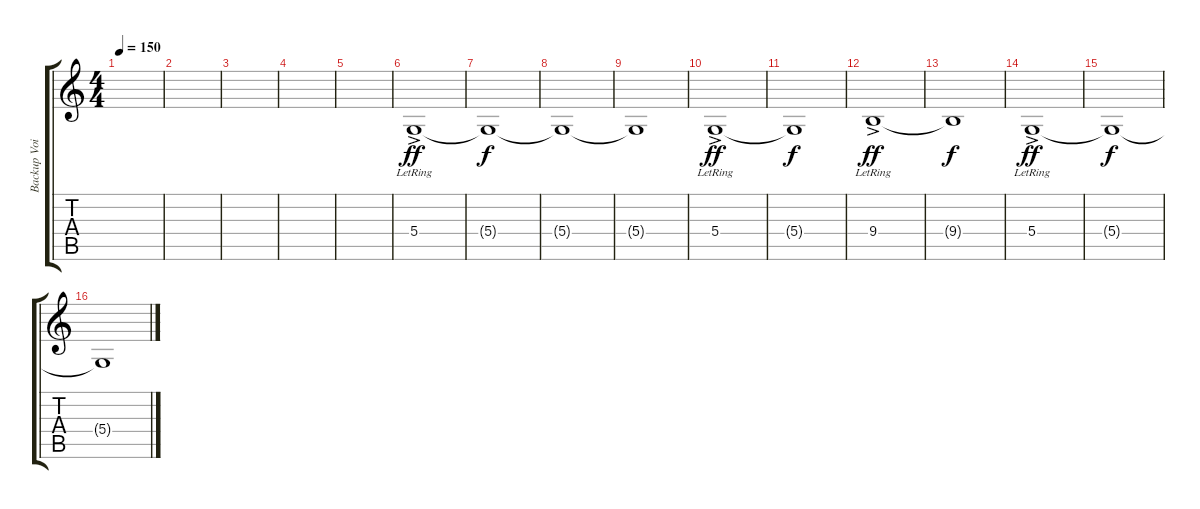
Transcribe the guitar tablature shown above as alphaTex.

\track ("Backup Voice" "Backup Voi") {instrument pad2warm}
\staff {score tabs}
\tuning (E4 B3 G3 D3 A2 E2) {hide}
\ts (4 4)
\tempo 150
\clef g2
\ks c
|
|
|
|
|
5.4{ac lr}.1{dy ff} |
5.4{t}.1{dy f} |
5.4{t}.1 |
5.4{t}.1 |
5.4{ac lr}.1{dy ff} |
5.4{t}.1{dy f} |
9.4{ac lr}.1{dy ff} |
9.4{t}.1{dy f} |
5.4{ac lr}.1{dy ff} |
5.4{t}.1{dy f} |
5.4{t}.1
